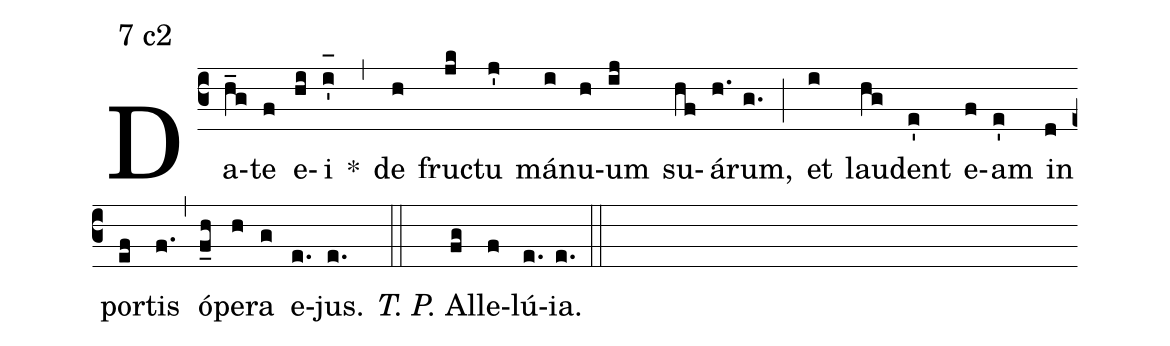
mode:7 c2;
%%
(c3) Da(h_g)te(f) e(hi)i(i'_[oh:h]) *(,) de(h) fru(jk)ctu(j') má(i)nu(h)um(ij) su(hf)á(h.)rum,(g.) (;) et(i) lau(hg)dent(e') e(f)am(e') in(d) por(ef)tis(f.) (,) ó(f_h)pe(h)ra(g) e(e.)jus.(e.) (::) <i>T. P.</i> Al(fg)le(f)lú(e.){ia}.(e.) (::)
